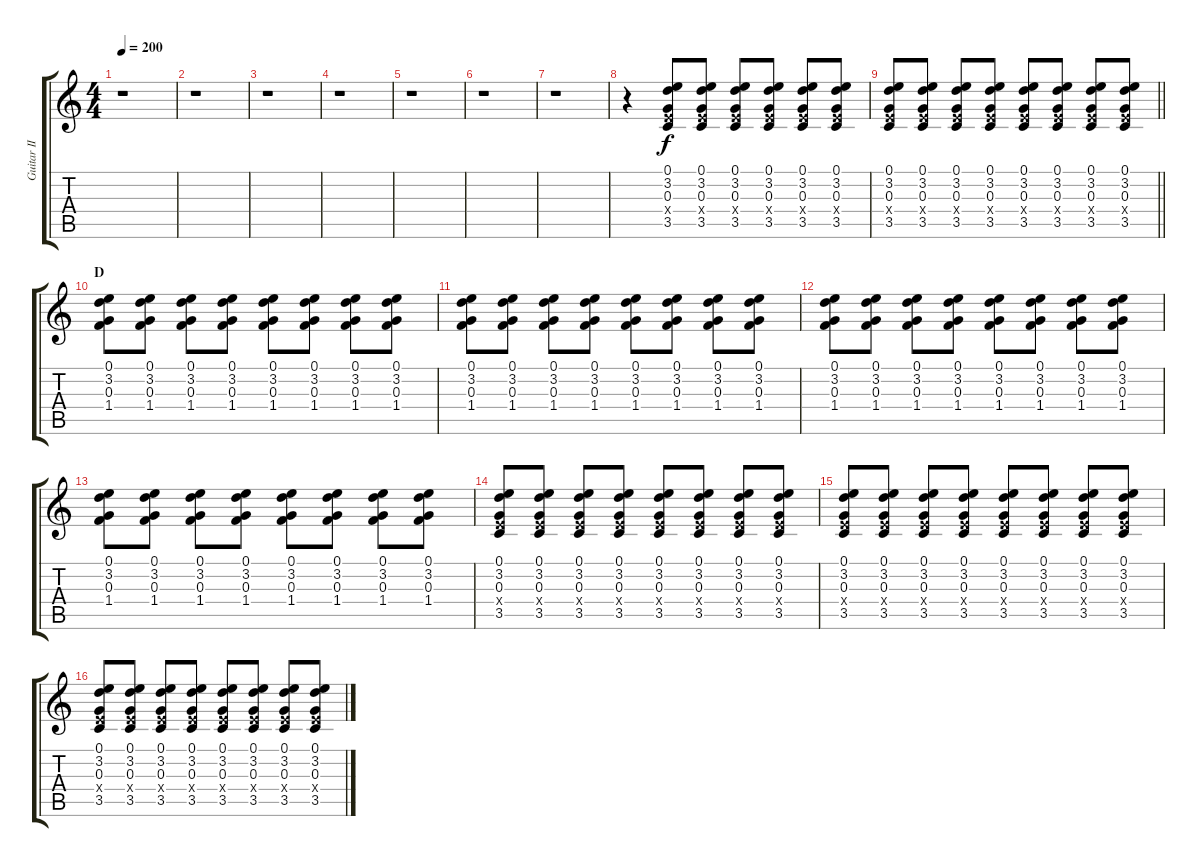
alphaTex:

\track ("Guitar II" "Guitar II") {instrument distortionguitar}
\staff {score tabs}
\tuning (E4 B3 G3 E3 A2 E2) {hide}
\ts (4 4)
\tempo 200
\clef g2
\ks c
r.1{dy f} |
r.1 |
r.1 |
r.1 |
r.1 |
r.1 |
r.1 |
r.4{volume 11} (0.1 3.2 0.3 0.4{x} 3.5).8 (0.1 3.2 0.3 0.4{x} 3.5).8 (0.1 3.2 0.3 0.4{x} 3.5).8 (0.1 3.2 0.3 0.4{x} 3.5).8 (0.1 3.2 0.3 0.4{x} 3.5).8 (0.1 3.2 0.3 0.4{x} 3.5).8 |
\barLineRight lightlight
(0.1 3.2 0.3 0.4{x} 3.5).8 (0.1 3.2 0.3 0.4{x} 3.5).8 (0.1 3.2 0.3 0.4{x} 3.5).8 (0.1 3.2 0.3 0.4{x} 3.5).8 (0.1 3.2 0.3 0.4{x} 3.5).8 (0.1 3.2 0.3 0.4{x} 3.5).8 (0.1 3.2 0.3 0.4{x} 3.5).8 (0.1 3.2 0.3 0.4{x} 3.5).8 |
\section ("" "D")
(0.1 3.2 0.3 1.4).8 (0.1 3.2 0.3 1.4).8 (0.1 3.2 0.3 1.4).8 (0.1 3.2 0.3 1.4).8 (0.1 3.2 0.3 1.4).8 (0.1 3.2 0.3 1.4).8 (0.1 3.2 0.3 1.4).8 (0.1 3.2 0.3 1.4).8 |
(0.1 3.2 0.3 1.4).8 (0.1 3.2 0.3 1.4).8 (0.1 3.2 0.3 1.4).8 (0.1 3.2 0.3 1.4).8 (0.1 3.2 0.3 1.4).8 (0.1 3.2 0.3 1.4).8 (0.1 3.2 0.3 1.4).8 (0.1 3.2 0.3 1.4).8 |
(0.1 3.2 0.3 1.4).8 (0.1 3.2 0.3 1.4).8 (0.1 3.2 0.3 1.4).8 (0.1 3.2 0.3 1.4).8 (0.1 3.2 0.3 1.4).8 (0.1 3.2 0.3 1.4).8 (0.1 3.2 0.3 1.4).8 (0.1 3.2 0.3 1.4).8 |
(0.1 3.2 0.3 1.4).8 (0.1 3.2 0.3 1.4).8 (0.1 3.2 0.3 1.4).8 (0.1 3.2 0.3 1.4).8 (0.1 3.2 0.3 1.4).8 (0.1 3.2 0.3 1.4).8 (0.1 3.2 0.3 1.4).8 (0.1 3.2 0.3 1.4).8 |
(0.1 3.2 0.3 0.4{x} 3.5).8 (0.1 3.2 0.3 0.4{x} 3.5).8 (0.1 3.2 0.3 0.4{x} 3.5).8 (0.1 3.2 0.3 0.4{x} 3.5).8 (0.1 3.2 0.3 0.4{x} 3.5).8 (0.1 3.2 0.3 0.4{x} 3.5).8 (0.1 3.2 0.3 0.4{x} 3.5).8 (0.1 3.2 0.3 0.4{x} 3.5).8 |
(0.1 3.2 0.3 0.4{x} 3.5).8 (0.1 3.2 0.3 0.4{x} 3.5).8 (0.1 3.2 0.3 0.4{x} 3.5).8 (0.1 3.2 0.3 0.4{x} 3.5).8 (0.1 3.2 0.3 0.4{x} 3.5).8 (0.1 3.2 0.3 0.4{x} 3.5).8 (0.1 3.2 0.3 0.4{x} 3.5).8 (0.1 3.2 0.3 0.4{x} 3.5).8 |
(0.1 3.2 0.3 0.4{x} 3.5).8 (0.1 3.2 0.3 0.4{x} 3.5).8 (0.1 3.2 0.3 0.4{x} 3.5).8 (0.1 3.2 0.3 0.4{x} 3.5).8 (0.1 3.2 0.3 0.4{x} 3.5).8 (0.1 3.2 0.3 0.4{x} 3.5).8 (0.1 3.2 0.3 0.4{x} 3.5).8 (0.1 3.2 0.3 0.4{x} 3.5).8
